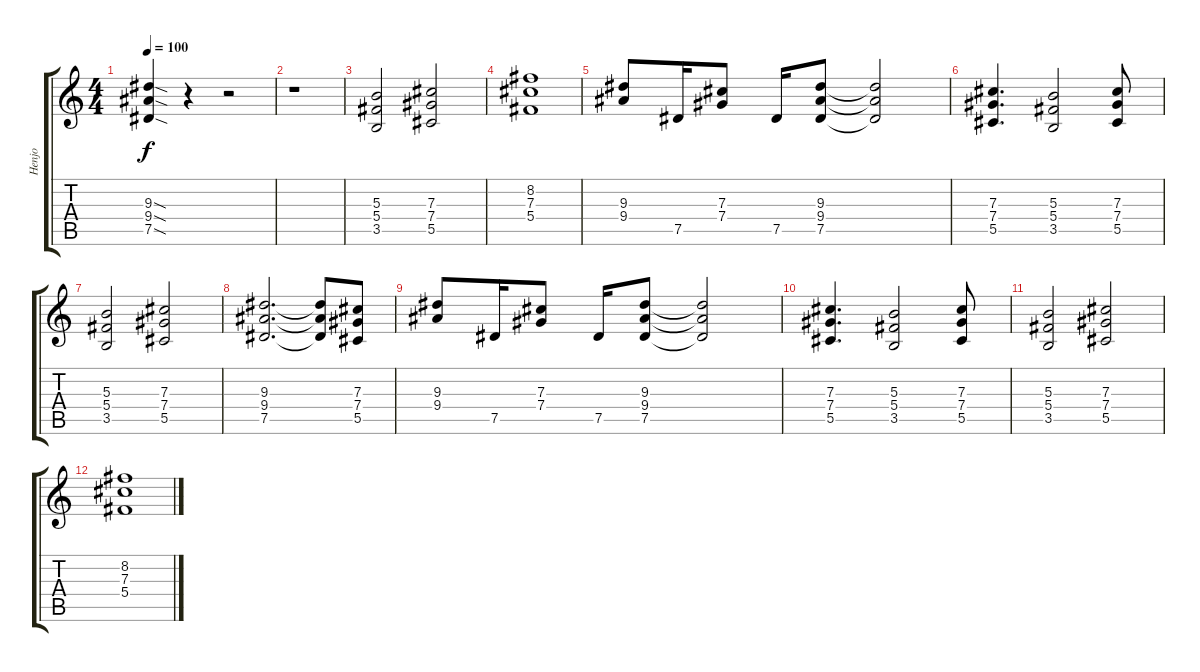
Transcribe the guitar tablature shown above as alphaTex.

\track ("Henjo" "Henjo") {instrument distortionguitar}
\staff {score tabs}
\tuning (Eb4 Bb3 Gb3 Db3 Ab2 Eb2) {hide}
\ts (4 4)
\tempo 100
\clef g2
\ks c
(9.3{sod} 9.4{sod} 7.5{sod}).4{dy f} r.4 r.2 |
r.1 |
(5.3 5.4 3.5).2 (7.3 7.4 5.5).2 |
(8.2 7.3 5.4).1 |
(9.3 9.4).8 7.5.16 (7.3 7.4).8 7.5.16 (9.3 9.4 7.5).8 (9.3{t} 9.4{t} 7.5{t}).2 |
(7.3 7.4 5.5).4{d} (5.3 5.4 3.5).2 (7.3 7.4 5.5).8 |
(5.3 5.4 3.5).2 (7.3 7.4 5.5).2 |
(9.3 9.4 7.5).2{d} (9.3{t} 9.4{t} 7.5{t}).8 (7.3 7.4 5.5).8 |
(9.3 9.4).8 7.5.16 (7.3 7.4).8 7.5.16 (9.3 9.4 7.5).8 (9.3{t} 9.4{t} 7.5{t}).2 |
(7.3 7.4 5.5).4{d} (5.3 5.4 3.5).2 (7.3 7.4 5.5).8 |
(5.3 5.4 3.5).2 (7.3 7.4 5.5).2 |
(8.2 7.3 5.4).1
